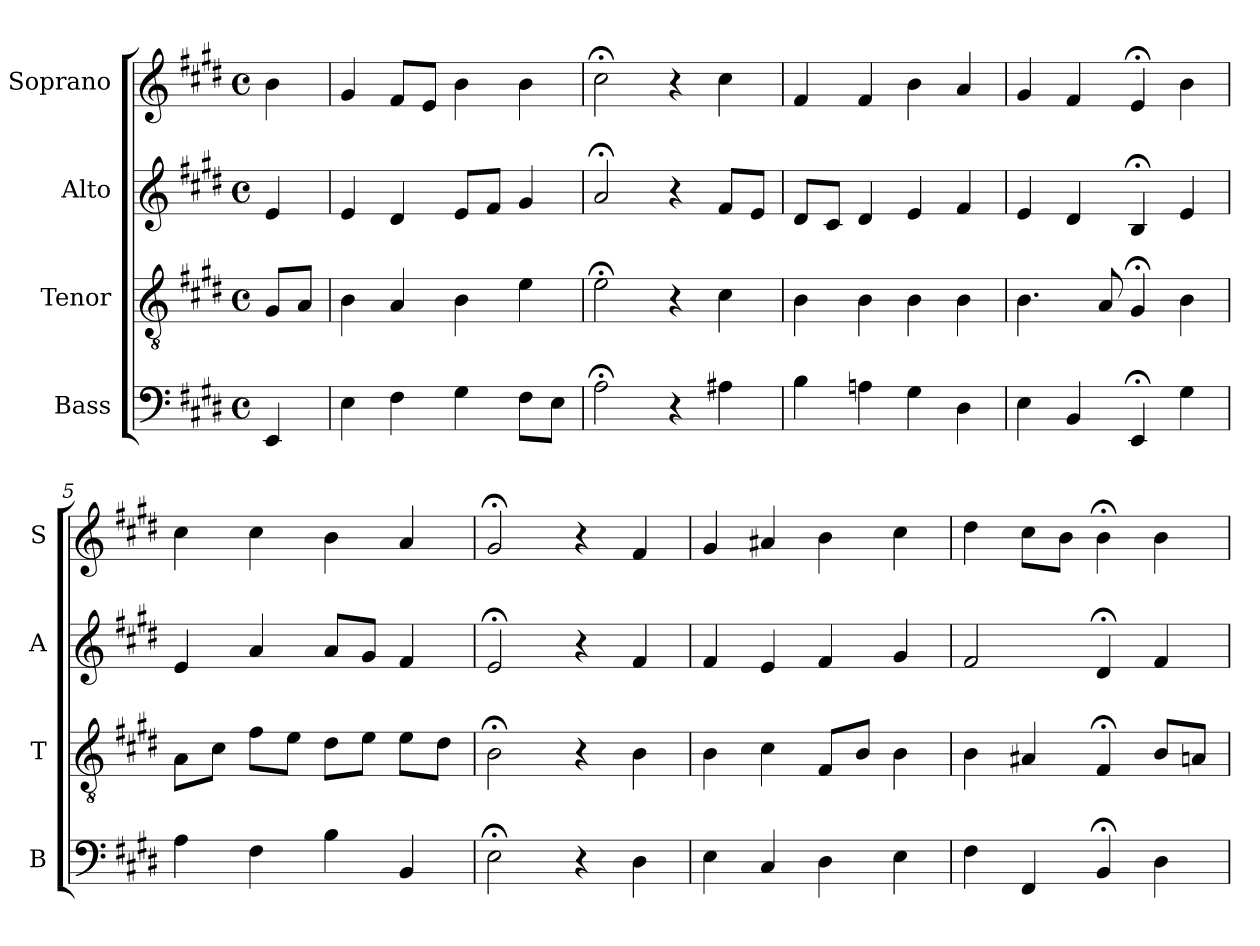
**kern	**kern	**kern	**kern
*part4	*part3	*part2	*part1
*staff4	*staff3	*staff2	*staff1
*I"Bass	*I"Tenor	*I"Alto	*I"Soprano
*I'B	*I'T	*I'A	*I'S
*clefF4	*clefGv2	*clefG2	*clefG2
*k[f#c#g#d#]	*k[f#c#g#d#]	*k[f#c#g#d#]	*k[f#c#g#d#]
*E:	*E:	*E:	*E:
*M4/4	*M4/4	*M4/4	*M4/4
*met(c)	*met(c)	*met(c)	*met(c)
*MM100	*MM100	*MM100	*MM100
=	=	=	=
4EE	8G#L	4e	4b
.	8AJ	.	.
=1	=1	=1	=1
4E	4B	4e	4g#
4F#	4A	4d#	8f#L
.	.	.	8eJ
4G#	4B	8eL	4b
.	.	8f#J	.
8F#L	4e	4g#	4b
8EJ	.	.	.
=2	=2	=2	=2
2A;<	2e;<	2a;<	2cc#;<
4r	4r	4r	4r
4A#X	4c#	8f#L	4cc#
.	.	8eJ	.
=3	=3	=3	=3
4B	4B	8d#L	4f#
.	.	8c#J	.
4Ani	4Bi	4d#i	4f#i
4G#	4B	4e	4b
4D#	4B	4f#	4a
=4	=4	=4	=4
4E	4.B	4e	4g#
4BB	.	4d#	4f#
.	8A	.	.
4EE;<	4G#;<	4B;<	4e;<
4G#	4B	4e	4b
=5	=5	=5	=5
4A	8AL	4e	4cc#
.	8c#J	.	.
4F#	8f#L	4a	4cc#
.	8eJ	.	.
4B	8d#L	8aL	4b
.	8eJ	8g#J	.
4BB	8eL	4f#	4a
.	8d#J	.	.
=6	=6	=6	=6
2E;<	2B;<	2e;<	2g#;<
4r	4r	4r	4r
4D#	4B	4f#	4f#
=7	=7	=7	=7
4E	4B	4f#	4g#
4C#	4c#	4e	4a#X
4D#	8F#L	4f#	4b
.	8BJ	.	.
4E	4B	4g#	4cc#
=8	=8	=8	=8
4F#	4B	2f#	4dd#
4FF#	4A#X	.	8cc#L
.	.	.	8bJ
4BB;<	4F#;<	4d#;<	4b;<
4D#	8BL	4f#	4b
.	8AnJ	.	.
=	=	=	=
*-	*-	*-	*-
